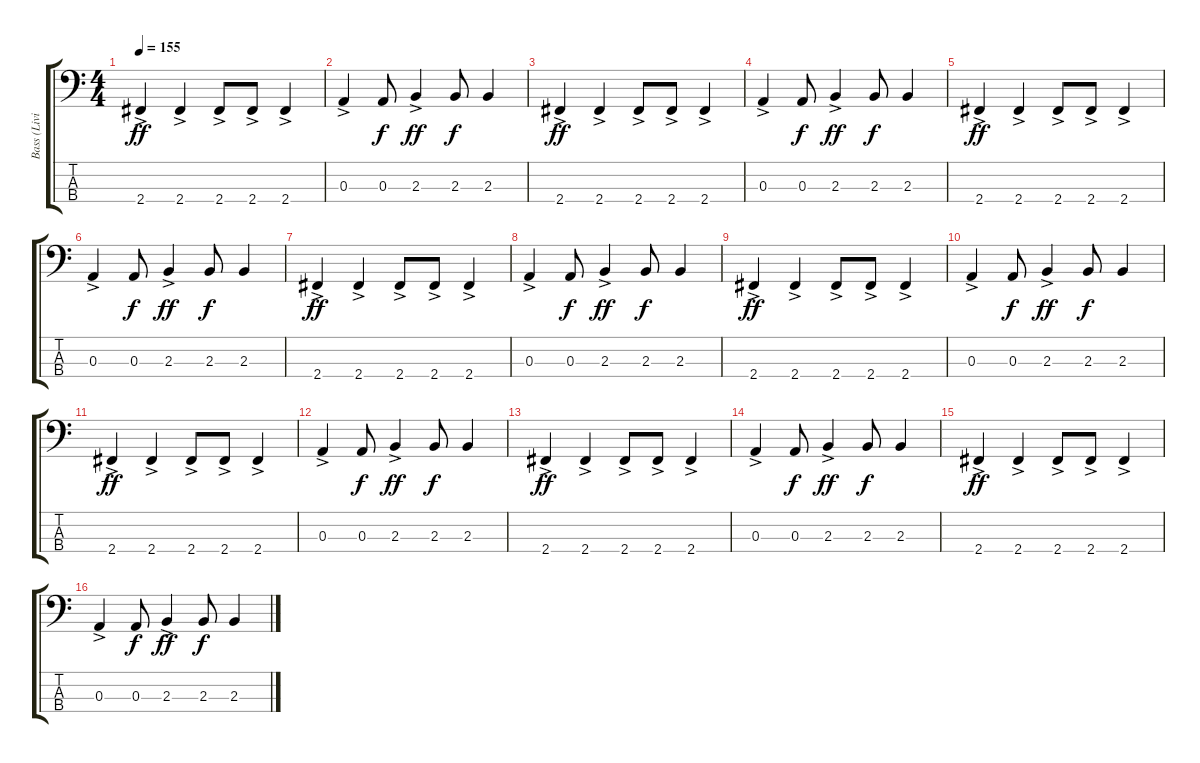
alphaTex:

\track ("Bass (Livio)" "Bass (Livi") {instrument electricbasspick}
\staff {score tabs}
\tuning (G2 D2 A1 E1) {hide}
\ts (4 4)
\tempo 155
\clef f4
\ks c
2.4{ac}.4{dy ff} 2.4{ac}.4 2.4{ac}.8 2.4{ac}.8 2.4{ac}.4 |
0.3{ac}.4 0.3.8{dy f} 2.3{ac}.4{dy ff} 2.3.8{dy f} 2.3.4 |
2.4{ac}.4{dy ff} 2.4{ac}.4 2.4{ac}.8 2.4{ac}.8 2.4{ac}.4 |
0.3{ac}.4 0.3.8{dy f} 2.3{ac}.4{dy ff} 2.3.8{dy f} 2.3.4 |
2.4{ac}.4{dy ff} 2.4{ac}.4 2.4{ac}.8 2.4{ac}.8 2.4{ac}.4 |
0.3{ac}.4 0.3.8{dy f} 2.3{ac}.4{dy ff} 2.3.8{dy f} 2.3.4 |
2.4{ac}.4{dy ff} 2.4{ac}.4 2.4{ac}.8 2.4{ac}.8 2.4{ac}.4 |
0.3{ac}.4 0.3.8{dy f} 2.3{ac}.4{dy ff} 2.3.8{dy f} 2.3.4 |
2.4{ac}.4{dy ff} 2.4{ac}.4 2.4{ac}.8 2.4{ac}.8 2.4{ac}.4 |
0.3{ac}.4 0.3.8{dy f} 2.3{ac}.4{dy ff} 2.3.8{dy f} 2.3.4 |
2.4{ac}.4{dy ff} 2.4{ac}.4 2.4{ac}.8 2.4{ac}.8 2.4{ac}.4 |
0.3{ac}.4 0.3.8{dy f} 2.3{ac}.4{dy ff} 2.3.8{dy f} 2.3.4 |
2.4{ac}.4{dy ff} 2.4{ac}.4 2.4{ac}.8 2.4{ac}.8 2.4{ac}.4 |
0.3{ac}.4 0.3.8{dy f} 2.3{ac}.4{dy ff} 2.3.8{dy f} 2.3.4 |
2.4{ac}.4{dy ff} 2.4{ac}.4 2.4{ac}.8 2.4{ac}.8 2.4{ac}.4 |
0.3{ac}.4 0.3.8{dy f} 2.3{ac}.4{dy ff} 2.3.8{dy f} 2.3.4
